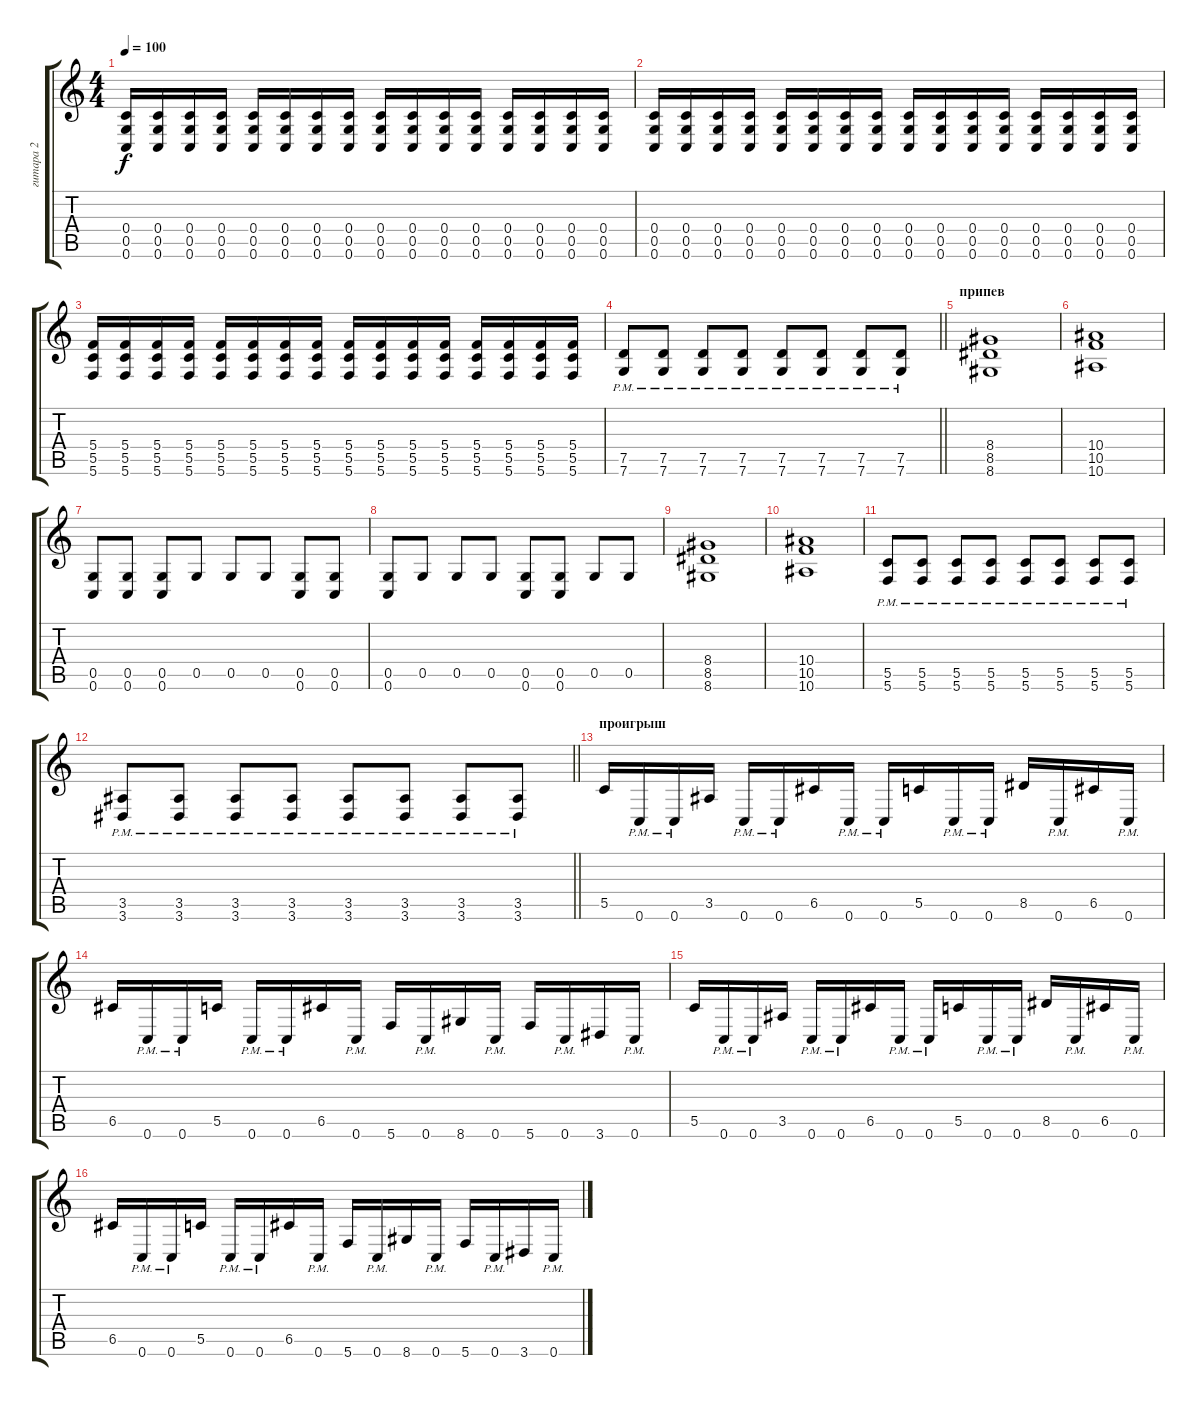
\track ("гитара 2" "гитара 2") {instrument overdrivenguitar}
\staff {score tabs}
\tuning (D4 A3 F3 C3 G2 C2) {hide}
\ts (4 4)
\tempo 100
\clef g2
\ks c
(0.4 0.5 0.6).16{dy f volume 14 balance 8} (0.4 0.5 0.6).16 (0.4 0.5 0.6).16 (0.4 0.5 0.6).16 (0.4 0.5 0.6).16 (0.4 0.5 0.6).16 (0.4 0.5 0.6).16 (0.4 0.5 0.6).16 (0.4 0.5 0.6).16 (0.4 0.5 0.6).16 (0.4 0.5 0.6).16 (0.4 0.5 0.6).16 (0.4 0.5 0.6).16 (0.4 0.5 0.6).16 (0.4 0.5 0.6).16 (0.4 0.5 0.6).16 |
(0.4 0.5 0.6).16 (0.4 0.5 0.6).16 (0.4 0.5 0.6).16 (0.4 0.5 0.6).16 (0.4 0.5 0.6).16 (0.4 0.5 0.6).16 (0.4 0.5 0.6).16 (0.4 0.5 0.6).16 (0.4 0.5 0.6).16 (0.4 0.5 0.6).16 (0.4 0.5 0.6).16 (0.4 0.5 0.6).16 (0.4 0.5 0.6).16 (0.4 0.5 0.6).16 (0.4 0.5 0.6).16 (0.4 0.5 0.6).16 |
(5.4 5.5 5.6).16 (5.4 5.5 5.6).16 (5.4 5.5 5.6).16 (5.4 5.5 5.6).16 (5.4 5.5 5.6).16 (5.4 5.5 5.6).16 (5.4 5.5 5.6).16 (5.4 5.5 5.6).16 (5.4 5.5 5.6).16 (5.4 5.5 5.6).16 (5.4 5.5 5.6).16 (5.4 5.5 5.6).16 (5.4 5.5 5.6).16 (5.4 5.5 5.6).16 (5.4 5.5 5.6).16 (5.4 5.5 5.6).16 |
\barLineRight lightlight
(7.5{pm} 7.6{pm}).8 (7.5{pm} 7.6{pm}).8 (7.5{pm} 7.6{pm}).8 (7.5{pm} 7.6{pm}).8 (7.5{pm} 7.6{pm}).8 (7.5{pm} 7.6{pm}).8 (7.5{pm} 7.6{pm}).8 (7.5{pm} 7.6{pm}).8 |
\section ("" "припев")
(8.4 8.5 8.6).1 |
(10.4 10.5 10.6).1 |
(0.5 0.6).8 (0.5 0.6).8 (0.5 0.6).8 0.5.8 0.5.8 0.5.8 (0.5 0.6).8 (0.5 0.6).8 |
(0.5 0.6).8 0.5.8 0.5.8 0.5.8 (0.5 0.6).8 (0.5 0.6).8 0.5.8 0.5.8 |
(8.4 8.5 8.6).1 |
(10.4 10.5 10.6).1 |
(5.5{pm} 5.6{pm}).8 (5.5{pm} 5.6{pm}).8 (5.5{pm} 5.6{pm}).8 (5.5{pm} 5.6{pm}).8 (5.5{pm} 5.6{pm}).8 (5.5{pm} 5.6{pm}).8 (5.5{pm} 5.6{pm}).8 (5.5{pm} 5.6{pm}).8 |
\barLineRight lightlight
(3.5{pm} 3.6{pm}).8 (3.5{pm} 3.6{pm}).8 (3.5{pm} 3.6{pm}).8 (3.5{pm} 3.6{pm}).8 (3.5{pm} 3.6{pm}).8 (3.5{pm} 3.6{pm}).8 (3.5{pm} 3.6{pm}).8 (3.5{pm} 3.6{pm}).8 |
\section ("" "проигрыш")
5.5.16{balance 16} 0.6{pm}.16 0.6{pm}.16 3.5.16 0.6{pm}.16 0.6{pm}.16 6.5.16 0.6{pm}.16 0.6{pm}.16 5.5.16 0.6{pm}.16 0.6{pm}.16 8.5.16 0.6{pm}.16 6.5.16 0.6{pm}.16 |
6.5.16 0.6{pm}.16 0.6{pm}.16 5.5.16 0.6{pm}.16 0.6{pm}.16 6.5.16 0.6{pm}.16 5.6.16 0.6{pm}.16 8.6.16 0.6{pm}.16 5.6.16 0.6{pm}.16 3.6.16 0.6{pm}.16 |
5.5.16 0.6{pm}.16 0.6{pm}.16 3.5.16 0.6{pm}.16 0.6{pm}.16 6.5.16 0.6{pm}.16 0.6{pm}.16 5.5.16 0.6{pm}.16 0.6{pm}.16 8.5.16 0.6{pm}.16 6.5.16 0.6{pm}.16 |
6.5.16 0.6{pm}.16 0.6{pm}.16 5.5.16 0.6{pm}.16 0.6{pm}.16 6.5.16 0.6{pm}.16 5.6.16 0.6{pm}.16 8.6.16 0.6{pm}.16 5.6.16 0.6{pm}.16 3.6.16 0.6{pm}.16
